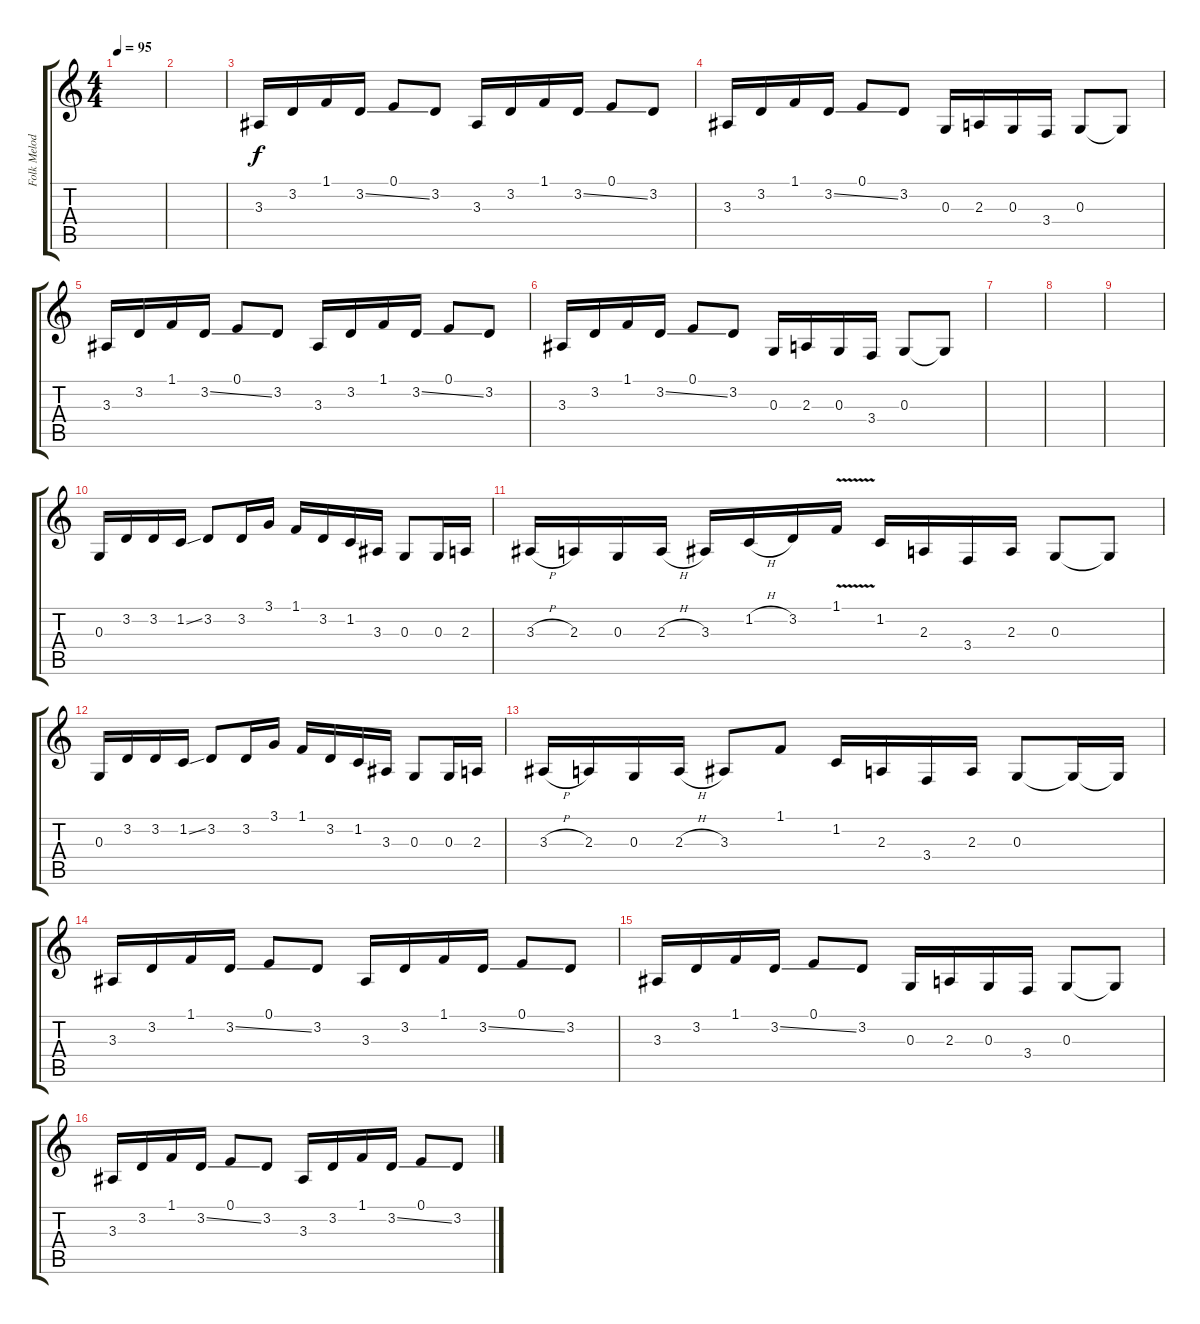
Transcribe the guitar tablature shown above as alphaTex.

\track ("Folk Melody Track" "Folk Melod") {instrument flute}
\staff {score tabs}
\tuning (E4 B3 G3 D3 A2 E2) {hide}
\ts (4 4)
\tempo 95
\clef g2
\ks c
|
|
3.3.16 3.2.16 1.1.16 3.2{ss}.16 0.1.8 3.2.8 3.3.16 3.2.16 1.1.16 3.2{ss}.16 0.1.8 3.2.8 |
3.3.16 3.2.16 1.1.16 3.2{ss}.16 0.1.8 3.2.8 0.3.16 2.3.16 0.3.16 3.4.16 0.3.8 0.3{t}.8 |
3.3.16 3.2.16 1.1.16 3.2{ss}.16 0.1.8 3.2.8 3.3.16 3.2.16 1.1.16 3.2{ss}.16 0.1.8 3.2.8 |
3.3.16 3.2.16 1.1.16 3.2{ss}.16 0.1.8 3.2.8 0.3.16 2.3.16 0.3.16 3.4.16 0.3.8 0.3{t}.8 |
|
|
|
0.3.16 3.2.16 3.2.16 1.2{ss}.16 3.2.8 3.2.16 3.1.16 1.1.16 3.2.16 1.2.16 3.3.16 0.3.8 0.3.16 2.3.16 |
3.3{h}.16 2.3.16 0.3.16 2.3{h}.16 3.3.16 1.2{h}.16 3.2.16 1.1{v}.16 1.2.16 2.3.16 3.4.16 2.3.16 0.3.8 0.3{t}.8 |
0.3.16 3.2.16 3.2.16 1.2{ss}.16 3.2.8 3.2.16 3.1.16 1.1.16 3.2.16 1.2.16 3.3.16 0.3.8 0.3.16 2.3.16 |
3.3{h}.16 2.3.16 0.3.16 2.3{h}.16 3.3.8 1.1.8 1.2.16 2.3.16 3.4.16 2.3.16 0.3.8 0.3{t}.16 0.3{t}.16 |
3.3.16 3.2.16 1.1.16 3.2{ss}.16 0.1.8 3.2.8 3.3.16 3.2.16 1.1.16 3.2{ss}.16 0.1.8 3.2.8 |
3.3.16 3.2.16 1.1.16 3.2{ss}.16 0.1.8 3.2.8 0.3.16 2.3.16 0.3.16 3.4.16 0.3.8 0.3{t}.8 |
3.3.16 3.2.16 1.1.16 3.2{ss}.16 0.1.8 3.2.8 3.3.16 3.2.16 1.1.16 3.2{ss}.16 0.1.8 3.2.8
